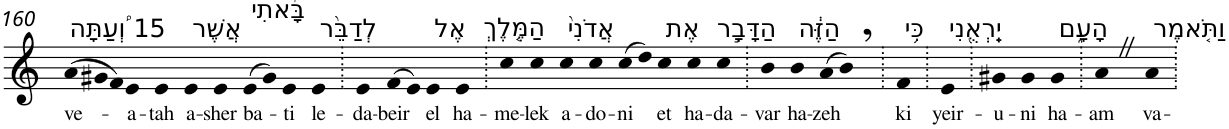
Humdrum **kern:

**kern	**text
*part1	*part1
*staff1	*staff1
*I"Piano	*
*I'Pno	*
!!LO:PB:g=z
*clefG2	*
*k[]	*
*Xtuplet	*
=160	=160
!LO:TX:a:t=15 וְ֠עַתָּה	!
!	!LO:LY:b
(>12a	ve-
12g#X	.
12f)	.
!	!LO:LY:b
4e	-a-
!	!LO:LY:b
4e	-tah
!LO:TX:a:t=אֲשֶׁר	!
!	!LO:LY:b
4e	a-
!	!LO:LY:b
4e	-sher
!LO:TX:a:t=בָּ֜אתִי	!
!	!LO:LY:b
(>8e	ba-
8g#)	.
!	!LO:LY:b
4e	-ti
!LO:TX:a:t=לְדַבֵּ֨ר	!
!	!LO:LY:b
4e	le-
=161.	=161.
!	!LO:LY:b
4e	-da-
!	!LO:LY:b
(>8f	-beir
8e)	.
!LO:TX:a:t=אֶל	!
!	!LO:LY:b
4e	el
!LO:TX:a:t=הַמֶּ֤לֶךְ	!
!	!LO:LY:b
4e	ha-
=162.	=162.
!	!LO:LY:b
4cc	-me-
!	!LO:LY:b
4cc	-lek
!LO:TX:a:t=אֲדֹנִי֙	!
!	!LO:LY:b
4cc	a-
!	!LO:LY:b
4cc	-do-
!	!LO:LY:b
(>8cc	-ni
8dd)	.
!LO:TX:a:t=אֶת	!
!	!LO:LY:b
4cc	et
!LO:TX:a:t=הַדָּבָ֣ר	!
!	!LO:LY:b
4cc	ha-
!	!LO:LY:b
4cc	-da-
=163.	=163.
!	!LO:LY:b
4b	-var
!LO:TX:a:t=הַזֶּ֔ה	!
!	!LO:LY:b
4b	ha-
!	!LO:LY:b
(>8a	-zeh
8b,)	.
=164.	=164.
!LO:TX:a:t=כִּ֥י	!
!	!LO:LY:b
4f	ki
=165.	=165.
!LO:TX:a:t=יֵֽרְאֻ֖נִי	!
!	!LO:LY:b
4e	yeir-
=166.	=166.
!	!LO:LY:b
4g#X	-u-
!	!LO:LY:b
4g#	-ni
!LO:TX:a:t=הָעָ֑ם	!
!	!LO:LY:b
4g#	ha-
=167.	=167.
!	!LO:LY:b
4aZ	-am
!LO:TX:a:t=וַתֹּ֤אמֶר	!
!	!LO:LY:b
4a	va-
=.	=.
*-	*-
